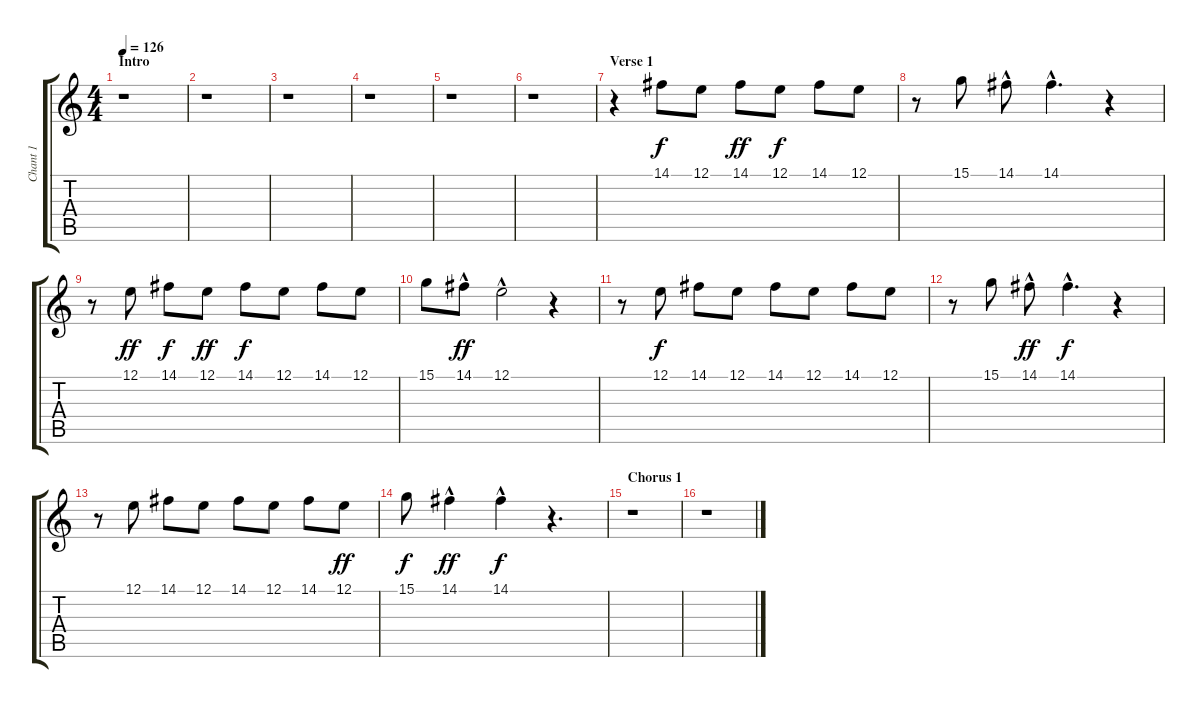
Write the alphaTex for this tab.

\track ("Chant 1" "Chant 1") {instrument lead3calliope}
\staff {score tabs}
\tuning (E4 B3 G3 D3 A2 E2) {hide}
\ts (4 4)
\section ("" "Intro")
\tempo 126
\clef g2
\ks c
r.1{dy f instrument lead3calliope} |
r.1 |
r.1 |
r.1 |
r.1 |
r.1 |
\section ("" "Verse 1")
r.4 14.1.8 12.1.8 14.1.8{dy ff} 12.1.8{dy f} 14.1.8 12.1.8 |
r.8 15.1.8 14.1{hac}.8 14.1{hac}.4{d} r.4 |
r.8 12.1.8{dy ff} 14.1.8{dy f} 12.1.8{dy ff} 14.1.8{dy f} 12.1.8 14.1.8 12.1.8 |
15.1.8 14.1{hac}.8{dy ff} 12.1{hac}.2 r.4 |
r.8 12.1.8{dy f} 14.1.8 12.1.8 14.1.8 12.1.8 14.1.8 12.1.8 |
r.8 15.1.8 14.1{hac}.8{dy ff} 14.1{hac}.4{d dy f} r.4 |
r.8 12.1.8 14.1.8 12.1.8 14.1.8 12.1.8 14.1.8 12.1.8{dy ff} |
15.1.8{dy f} 14.1{hac}.4{dy ff} 14.1{hac}.4{dy f} r.4{d} |
\section ("" "Chorus 1")
r.1 |
r.1
